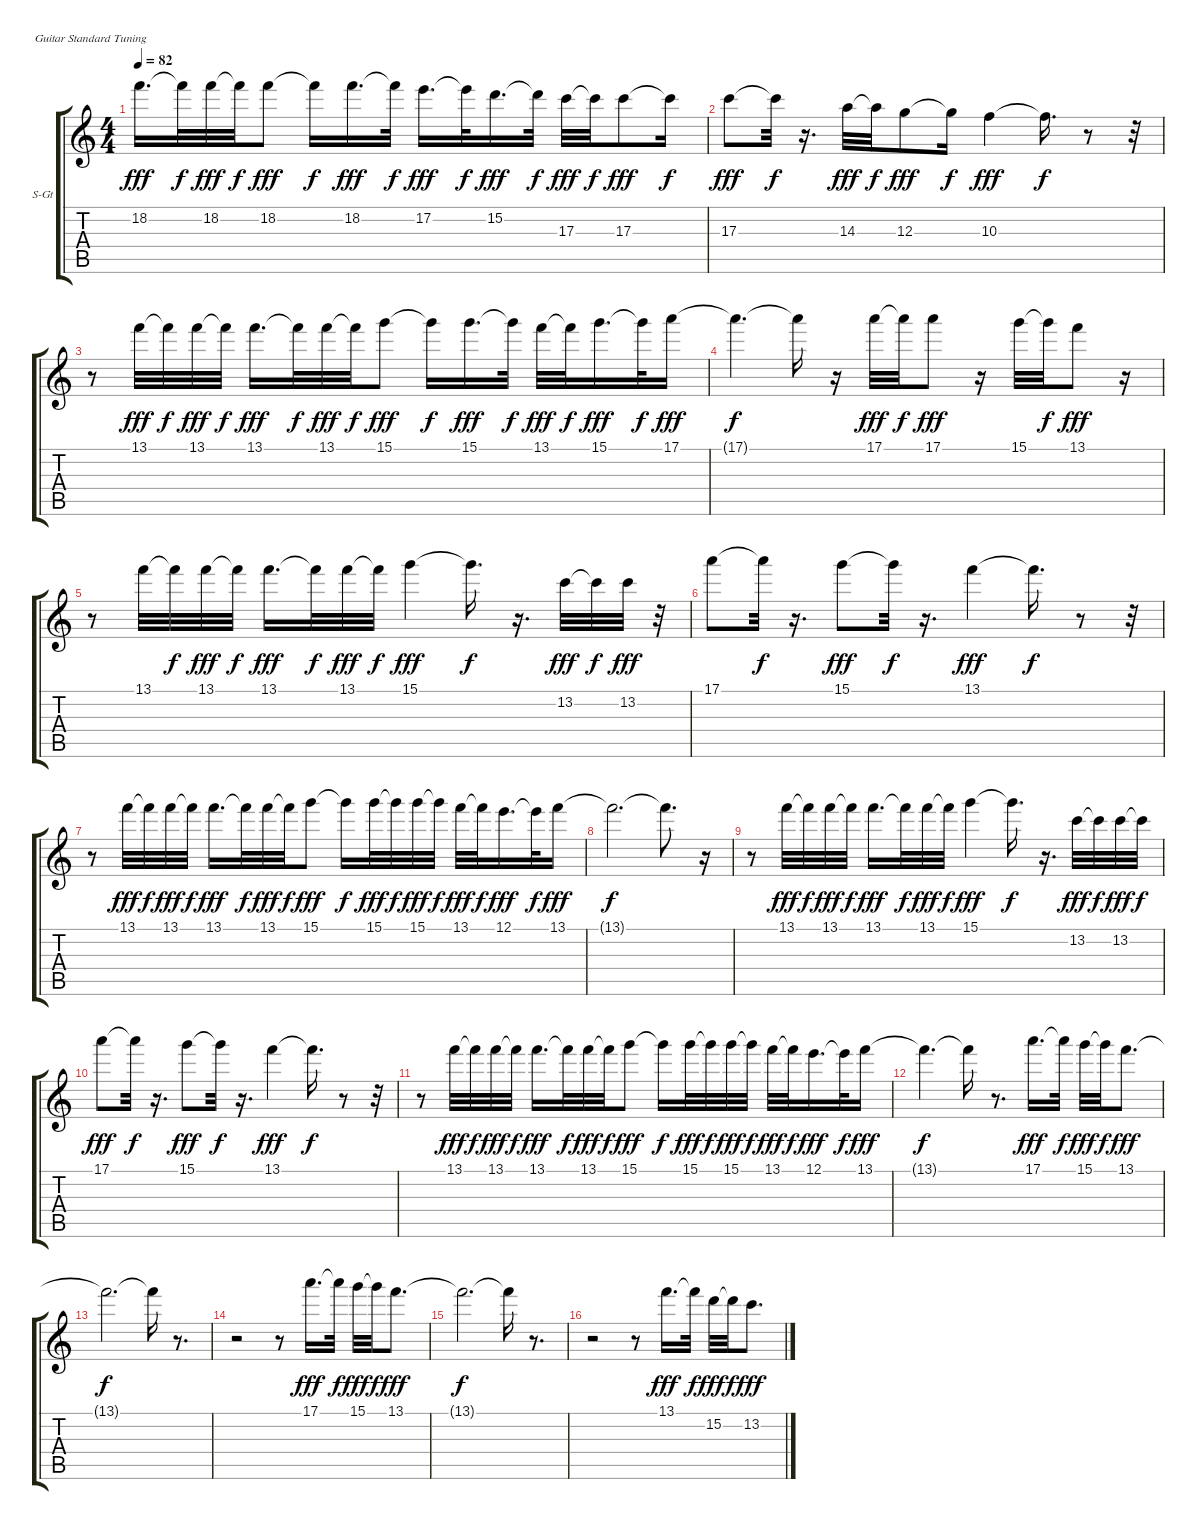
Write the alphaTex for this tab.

\bracketExtendMode groupsimilarinstruments
\firstSystemTrackNameOrientation horizontal
\otherSystemsTrackNameOrientation horizontal
\track ("主弦律1" "S-Gt") {instrument acousticgrandpiano}
\staff {score tabs}
\tuning (E4 B3 G3 D3 A2 E2)
\displaytranspose 12
\ts (4 4)
\tempo 82
\clef g2
\ks c
18.2.16{d dy fff} 18.2{t}.32{dy f} 18.2.32{dy fff} 18.2{t}.32{dy f} 18.2.8{dy fff} 18.2{t}.16{dy f} 18.2.16{d dy fff} 18.2{t}.32{dy f} 17.2.16{d dy fff} 17.2{t}.32{dy f} 15.2.16{d dy fff} 15.2{t}.32{dy f} 17.3.32{dy fff} 17.3{t}.32{dy f} 17.3.8{dy fff} 17.3{t}.16{dy f} |
17.3.8{dy fff} 17.3{t}.32{dy f} r.16{d} 14.3.32{dy fff} 14.3{t}.32{dy f} 12.3.8{dy fff} 12.3{t}.16{dy f} 10.3.4{dy fff} 10.3{t}.16{d dy f} r.8 r.32 |
r.8 13.1.32{dy fff} 13.1{t}.32{dy f} 13.1.32{dy fff} 13.1{t}.32{dy f} 13.1.16{d dy fff} 13.1{t}.32{dy f} 13.1.32{dy fff} 13.1{t}.32{dy f} 15.1.8{dy fff} 15.1{t}.16{dy f} 15.1.16{d dy fff} 15.1{t}.32{dy f} 13.1.32{dy fff} 13.1{t}.32{dy f} 15.1.16{d dy fff} 15.1{t}.32{dy f} 17.1.16{dy fff} |
17.1{t}.4{d dy f} 17.1{t}.16 r.16 17.1.32{dy fff} 17.1{t}.32{dy f} 17.1.8{dy fff} r.16 15.1.32 15.1{t}.32{dy f} 13.1.8{dy fff} r.16 |
r.8 13.1.32 13.1{t}.32{dy f} 13.1.32{dy fff} 13.1{t}.32{dy f} 13.1.16{d dy fff} 13.1{t}.32{dy f} 13.1.32{dy fff} 13.1{t}.32{dy f} 15.1.4{dy fff} 15.1{t}.16{d dy f} r.16{d} 13.2.32{dy fff} 13.2{t}.32{dy f} 13.2.32{dy fff} r.32 |
17.1.8 17.1{t}.32{dy f} r.16{d} 15.1.8{dy fff} 15.1{t}.32{dy f} r.16{d} 13.1.4{dy fff} 13.1{t}.16{d dy f} r.8 r.32 |
r.8 13.1.32{dy fff} 13.1{t}.32{dy f} 13.1.32{dy fff} 13.1{t}.32{dy f} 13.1.16{d dy fff} 13.1{t}.32{dy f} 13.1.32{dy fff} 13.1{t}.32{dy f} 15.1.8{dy fff} 15.1{t}.16{dy f} 15.1.32{dy fff} 15.1{t}.32{dy f} 15.1.32{dy fff} 15.1{t}.32{dy f} 13.1.32{dy fff} 13.1{t}.32{dy f} 12.1.16{d dy fff} 12.1{t}.32{dy f} 13.1.16{dy fff} |
13.1{t}.2{d dy f} 13.1{t}.8{d} r.16 |
r.8 13.1.32{dy fff} 13.1{t}.32{dy f} 13.1.32{dy fff} 13.1{t}.32{dy f} 13.1.16{d dy fff} 13.1{t}.32{dy f} 13.1.32{dy fff} 13.1{t}.32{dy f} 15.1.4{dy fff} 15.1{t}.16{d dy f} r.16{d} 13.2.32{dy fff} 13.2{t}.32{dy f} 13.2.32{dy fff} 13.2{t}.32{dy f} |
17.1.8{dy fff} 17.1{t}.32{dy f} r.16{d} 15.1.8{dy fff} 15.1{t}.32{dy f} r.16{d} 13.1.4{dy fff} 13.1{t}.16{d dy f} r.8 r.32 |
r.8 13.1.32{dy fff} 13.1{t}.32{dy f} 13.1.32{dy fff} 13.1{t}.32{dy f} 13.1.16{d dy fff} 13.1{t}.32{dy f} 13.1.32{dy fff} 13.1{t}.32{dy f} 15.1.8{dy fff} 15.1{t}.16{dy f} 15.1.32{dy fff} 15.1{t}.32{dy f} 15.1.32{dy fff} 15.1{t}.32{dy f} 13.1.32{dy fff} 13.1{t}.32{dy f} 12.1.16{d dy fff} 12.1{t}.32{dy f} 13.1.16{dy fff} |
13.1{t}.4{d dy f} 13.1{t}.16 r.8{d} 17.1.16{d dy fff} 17.1{t}.32{dy f} 15.1.32{dy fff} 15.1{t}.32{dy f} 13.1.8{d dy fff} |
13.1{t}.2{d dy f} 13.1{t}.16 r.8{d} |
r.2 r.8 17.1.16{d dy fff} 17.1{t}.32{dy f} 15.1.32{dy fff} 15.1{t}.32{dy f} 13.1.8{d dy fff} |
13.1{t}.2{d dy f} 13.1{t}.16 r.8{d} |
r.2 r.8 13.1.16{d dy fff} 13.1{t}.32{dy f} 15.2.32{dy fff} 15.2{t}.32{dy f} 13.2.8{d dy fff}
